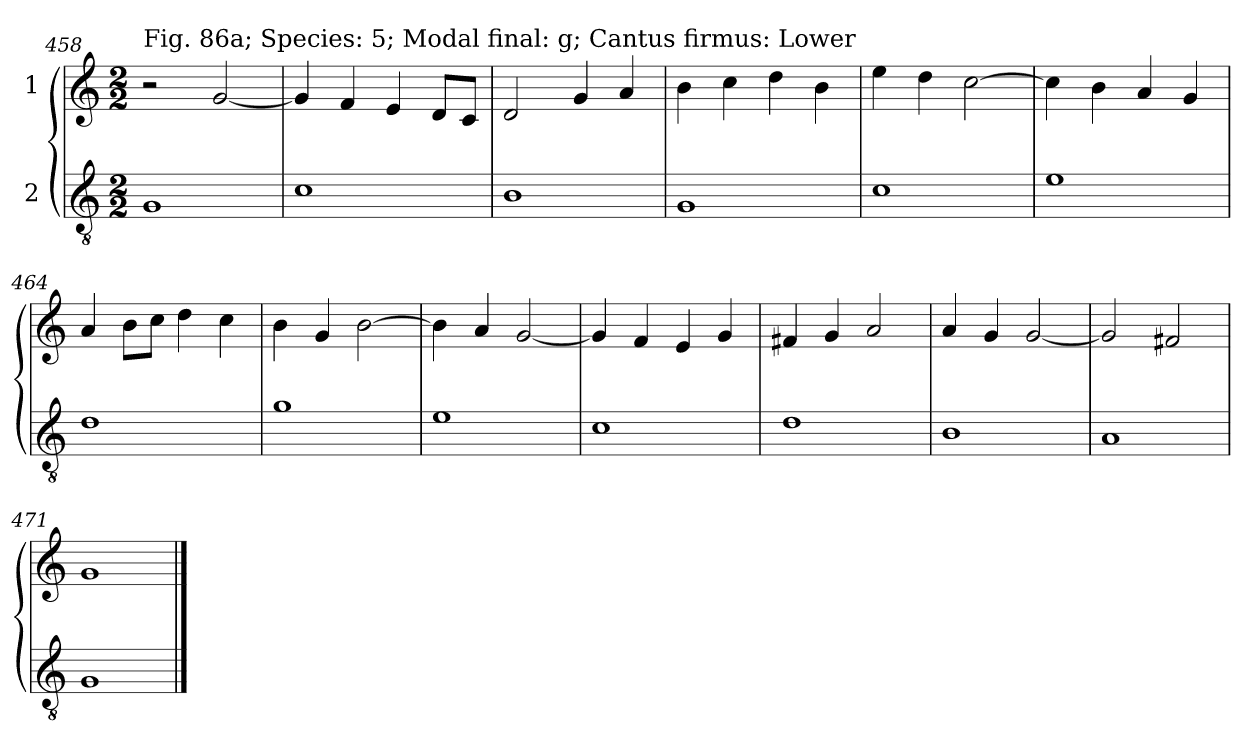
**kern	**kern
*part2	*part1
*staff2	*staff1
*I"2	*I"1
!!LO:LB:g=z
*clefGv2	*clefG2
*k[]	*k[]
*M2/2	*M2/2
=458	=458
!	!LO:TX:a:t=Fig. 86a; Species&colon; 5; Modal final&colon; g; Cantus firmus&colon; Lower
1G	2r
.	[2g/
=459	=459
1c	4g/]
.	4f/
.	4e/
.	8d/L
.	8c/J
=460	=460
1B	2d/
.	4g/
.	4a/
=461	=461
1G	4b\
.	4cc\
.	4dd\
.	4b\
=462	=462
1c	4ee\
.	4dd\
.	[2cc\
=463	=463
1e	4cc\]
.	4b\
.	4a/
.	4g/
!!LO:LB:g=z
=464	=464
1d	4a/
.	8b\L
.	8cc\J
.	4dd\
.	4cc\
=465	=465
1g	4b\
.	4g/
.	[2b\
=466	=466
1e	4b\]
.	4a/
.	[2g/
=467	=467
1c	4g/]
.	4f/
.	4e/
.	4g/
=468	=468
1d	4f#X/
.	4g/
.	2a/
=469	=469
1B	4a/
.	4g/
.	[2g/
=470	=470
1A	2g/]
.	2f#X/
=471	=471
1G	1g
==	==
*-	*-
